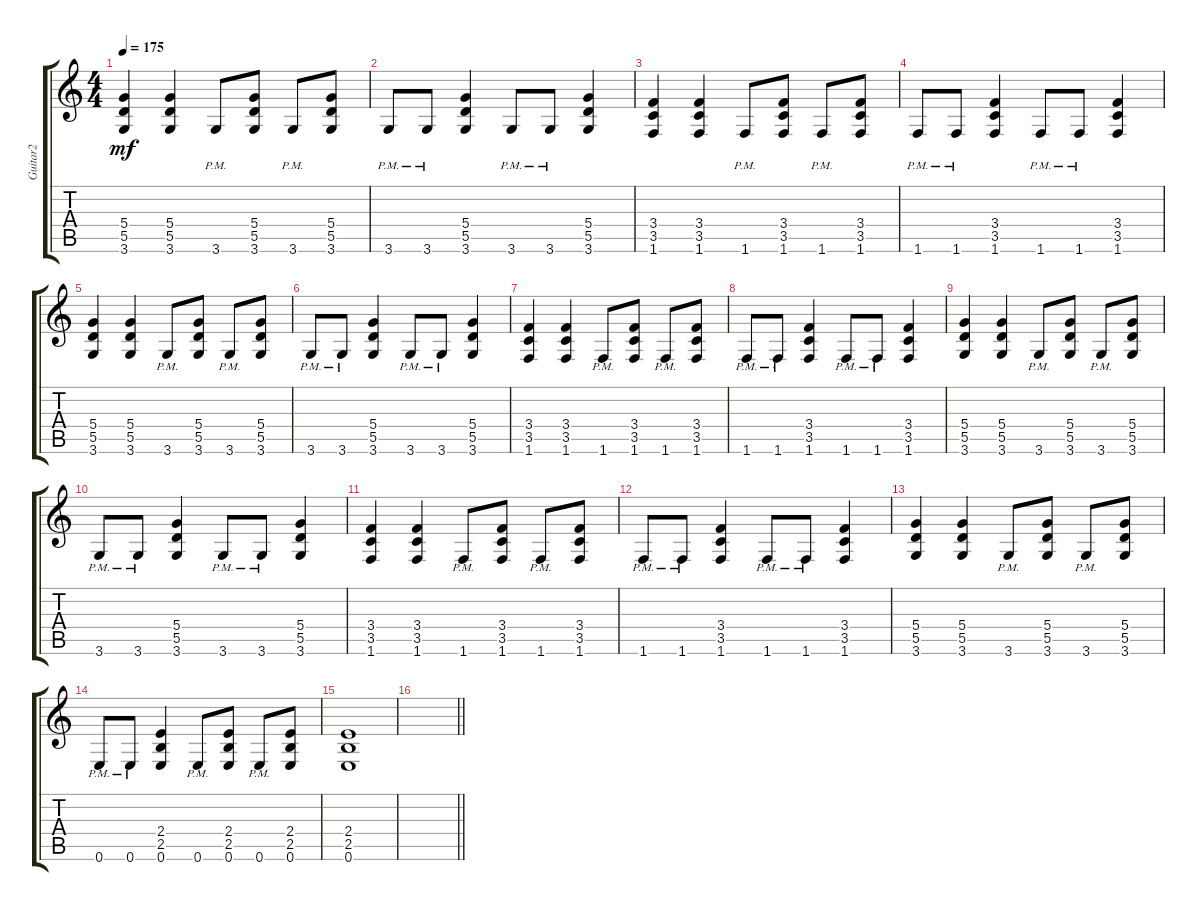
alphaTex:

\track ("Guitar2" "Guitar2") {instrument overdrivenguitar}
\staff {score tabs}
\tuning (E4 B3 G3 D3 A2 E2) {hide}
\ts (4 4)
\tempo 175
\clef g2
\ks c
(5.4 5.5 3.6).4{dy mf} (5.4 5.5 3.6).4 3.6{pm}.8 (5.4 5.5 3.6).8 3.6{pm}.8 (5.4 5.5 3.6).8 |
3.6{pm}.8 3.6{pm}.8 (5.4 5.5 3.6).4 3.6{pm}.8 3.6{pm}.8 (5.4 5.5 3.6).4 |
(3.4 3.5 1.6).4 (3.4 3.5 1.6).4 1.6{pm}.8 (3.4 3.5 1.6).8 1.6{pm}.8 (3.4 3.5 1.6).8 |
1.6{pm}.8 1.6{pm}.8 (3.4 3.5 1.6).4 1.6{pm}.8 1.6{pm}.8 (3.4 3.5 1.6).4 |
(5.4 5.5 3.6).4 (5.4 5.5 3.6).4 3.6{pm}.8 (5.4 5.5 3.6).8 3.6{pm}.8 (5.4 5.5 3.6).8 |
3.6{pm}.8 3.6{pm}.8 (5.4 5.5 3.6).4 3.6{pm}.8 3.6{pm}.8 (5.4 5.5 3.6).4 |
(3.4 3.5 1.6).4 (3.4 3.5 1.6).4 1.6{pm}.8 (3.4 3.5 1.6).8 1.6{pm}.8 (3.4 3.5 1.6).8 |
1.6{pm}.8 1.6{pm}.8 (3.4 3.5 1.6).4 1.6{pm}.8 1.6{pm}.8 (3.4 3.5 1.6).4 |
(5.4 5.5 3.6).4 (5.4 5.5 3.6).4 3.6{pm}.8 (5.4 5.5 3.6).8 3.6{pm}.8 (5.4 5.5 3.6).8 |
3.6{pm}.8 3.6{pm}.8 (5.4 5.5 3.6).4 3.6{pm}.8 3.6{pm}.8 (5.4 5.5 3.6).4 |
(3.4 3.5 1.6).4 (3.4 3.5 1.6).4 1.6{pm}.8 (3.4 3.5 1.6).8 1.6{pm}.8 (3.4 3.5 1.6).8 |
1.6{pm}.8 1.6{pm}.8 (3.4 3.5 1.6).4 1.6{pm}.8 1.6{pm}.8 (3.4 3.5 1.6).4 |
(5.4 5.5 3.6).4 (5.4 5.5 3.6).4 3.6{pm}.8 (5.4 5.5 3.6).8 3.6{pm}.8 (5.4 5.5 3.6).8 |
0.6{pm}.8 0.6{pm}.8 (2.4 2.5 0.6).4 0.6{pm}.8 (2.4 2.5 0.6).8 0.6{pm}.8 (2.4 2.5 0.6).8 |
(2.4 2.5 0.6).1 |
\barLineRight lightlight
